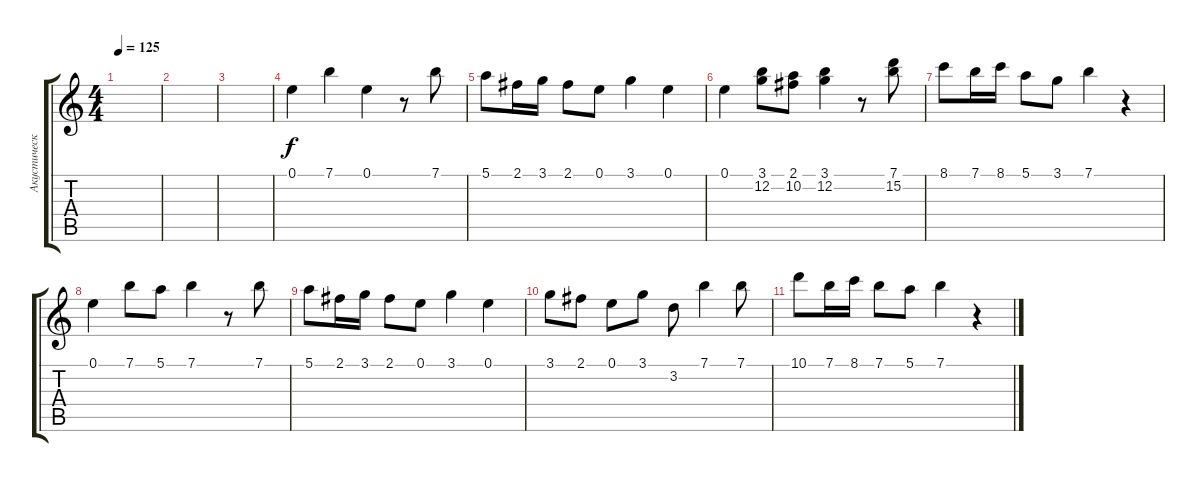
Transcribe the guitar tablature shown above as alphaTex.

\track ("Акустическая гитара" "Акустическ") {instrument acousticguitarnylon}
\staff {score tabs}
\tuning (E4 B3 G3 D3 A2 E2) {hide}
\ts (4 4)
\tempo 125
\clef g2
\ks c
|
|
|
0.1.4 7.1.4 0.1.4 r.8 7.1.8 |
5.1.8 2.1.16 3.1.16 2.1.8 0.1.8 3.1.4 0.1.4 |
0.1.4 (3.1 12.2).8 (2.1 10.2).8 (3.1 12.2).4 r.8 (7.1 15.2).8 |
8.1.8 7.1.16 8.1.16 5.1.8 3.1.8 7.1.4 r.4 |
0.1.4 7.1.8 5.1.8 7.1.4 r.8 7.1.8 |
5.1.8 2.1.16 3.1.16 2.1.8 0.1.8 3.1.4 0.1.4 |
3.1.8 2.1.8 0.1.8 3.1.8 3.2.8 7.1.4 7.1.8 |
10.1.8 7.1.16 8.1.16 7.1.8 5.1.8 7.1.4 r.4
